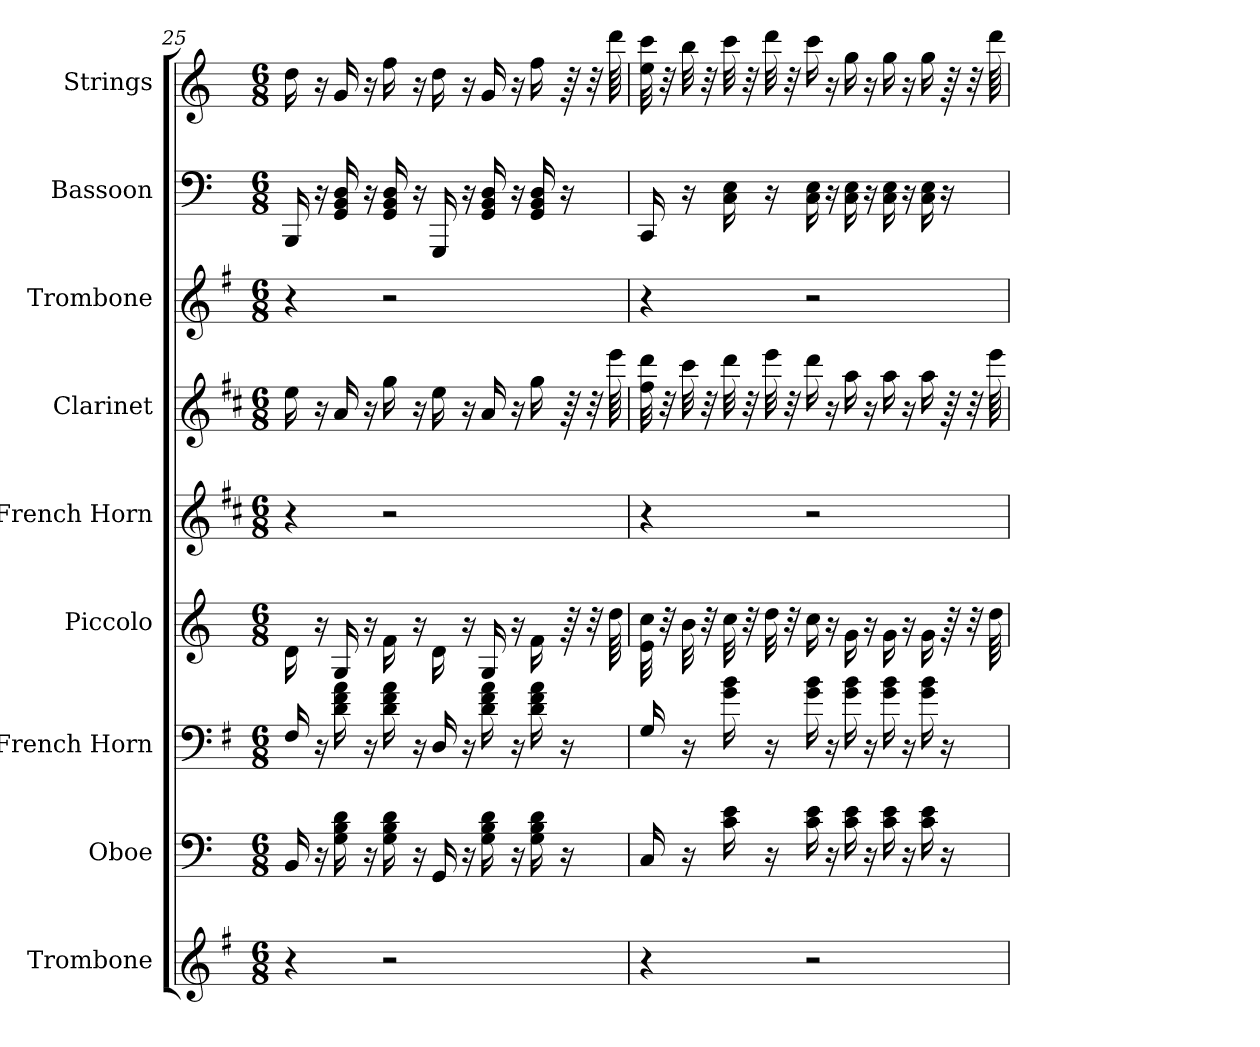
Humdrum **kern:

**kern	**kern	**kern	**kern	**kern	**kern	**kern	**kern	**kern
*part9	*part8	*part7	*part6	*part5	*part4	*part3	*part2	*part1
*staff9	*staff8	*staff7	*staff6	*staff5	*staff4	*staff3	*staff2	*staff1
*I"Trombone	*I"Oboe	*I"French Horn	*I"Piccolo	*I"French Horn	*I"Clarinet	*I"Trombone	*I"Bassoon	*I"Strings
*I'Trb	*I'Ob	*I'Hn	*I'Picc	*I'Hn	*I'Cl	*I'Trb	*I'Bsn	*I'Str
*clefG2	*clefF4	*clefF4	*clefG2	*clefG2	*clefG2	*clefG2	*clefF4	*clefG2
*	*	*ITrd4c7	*ITrd-7c-12	*ITrd4c7	*ITrd1c2	*	*	*
*k[f#]	*k[]	*k[]	*k[]	*k[f#]	*k[]	*k[f#]	*k[]	*k[]
*M6/8	*M6/8	*M6/8	*M6/8	*M6/8	*M6/8	*M6/8	*M6/8	*M6/8
=25	=25	=25	=25	=25	=25	=25	=25	=25
4r	16BB/	16BB/	16dd\	4r	16dd\	4r	16BBB/	16dd\
.	16r	16r	16r	.	16r	.	16r	16r
.	16G\ 16B\ 16d\	16G\ 16B\ 16d\	16g/	.	16g/	.	16GG/ 16BB/ 16D/	16g/
.	16r	16r	16r	.	16r	.	16r	16r
2r	16G\ 16B\ 16d\	16G\ 16B\ 16d\	16ff\	2r	16ff\	2r	16GG/ 16BB/ 16D/	16ff\
.	16r	16r	16r	.	16r	.	16r	16r
.	16GG/	16GG/	16dd\	.	16dd\	.	16GGG/	16dd\
.	16r	16r	16r	.	16r	.	16r	16r
.	16G\ 16B\ 16d\	16G\ 16B\ 16d\	16g/	.	16g/	.	16GG/ 16BB/ 16D/	16g/
.	16r	16r	16r	.	16r	.	16r	16r
.	16G\ 16B\ 16d\	16G\ 16B\ 16d\	16ff\	.	16ff\	.	16GG/ 16BB/ 16D/	16ff\
.	16r	16r	64r	.	64r	.	16r	64r
.	.	.	32r	.	32r	.	.	32r
.	.	.	64ddd\	.	64ddd\	.	.	64ddd\
!!LO:PB:g=z
=26	=26	=26	=26	=26	=26	=26	=26	=26
4r	16C/	16C/	32ee\ 32ccc\	4r	32ee\ 32ccc\	4r	16CC/	32ee\ 32ccc\
.	.	.	32r	.	32r	.	.	32r
.	16r	16r	32bb\	.	32bb\	.	16r	32bb\
.	.	.	32r	.	32r	.	.	32r
.	16c\ 16e\	16c\ 16e\	32ccc\	.	32ccc\	.	16C\ 16E\	32ccc\
.	.	.	32r	.	32r	.	.	32r
.	16r	16r	32ddd\	.	32ddd\	.	16r	32ddd\
.	.	.	32r	.	32r	.	.	32r
2r	16c\ 16e\	16c\ 16e\	16ccc\	2r	16ccc\	2r	16C\ 16E\	16ccc\
.	16r	16r	16r	.	16r	.	16r	16r
.	16c\ 16e\	16c\ 16e\	16gg\	.	16gg\	.	16C\ 16E\	16gg\
.	16r	16r	16r	.	16r	.	16r	16r
.	16c\ 16e\	16c\ 16e\	16gg\	.	16gg\	.	16C\ 16E\	16gg\
.	16r	16r	16r	.	16r	.	16r	16r
.	16c\ 16e\	16c\ 16e\	16gg\	.	16gg\	.	16C\ 16E\	16gg\
.	16r	16r	64r	.	64r	.	16r	64r
.	.	.	32r	.	32r	.	.	32r
.	.	.	64ddd\	.	64ddd\	.	.	64ddd\
=	=	=	=	=	=	=	=	=
*-	*-	*-	*-	*-	*-	*-	*-	*-
